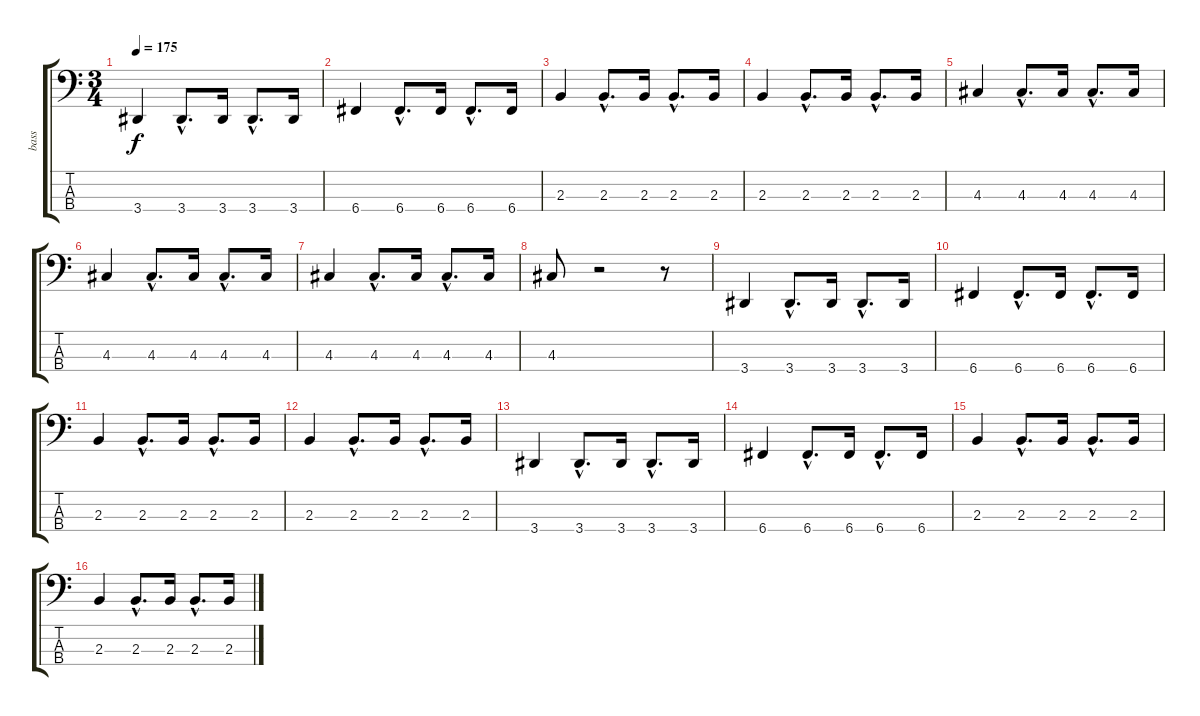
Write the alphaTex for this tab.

\track ("bass" "bass") {instrument electricbassfinger}
\staff {score tabs}
\tuning (G2 D2 A1 C1) {hide}
\ts (3 4)
\tempo 175
\clef f4
\ks c
3.4.4{dy f} 3.4{hac}.8{d} 3.4.16 3.4{hac}.8{d} 3.4.16 |
6.4.4 6.4{hac}.8{d} 6.4.16 6.4{hac}.8{d} 6.4.16 |
2.3.4 2.3{hac}.8{d} 2.3.16 2.3{hac}.8{d} 2.3.16 |
2.3.4 2.3{hac}.8{d} 2.3.16 2.3{hac}.8{d} 2.3.16 |
4.3.4 4.3{hac}.8{d} 4.3.16 4.3{hac}.8{d} 4.3.16 |
4.3.4 4.3{hac}.8{d} 4.3.16 4.3{hac}.8{d} 4.3.16 |
4.3.4 4.3{hac}.8{d} 4.3.16 4.3{hac}.8{d} 4.3.16 |
4.3.8 r.2 r.8 |
3.4.4 3.4{hac}.8{d} 3.4.16 3.4{hac}.8{d} 3.4.16 |
6.4.4 6.4{hac}.8{d} 6.4.16 6.4{hac}.8{d} 6.4.16 |
2.3.4 2.3{hac}.8{d} 2.3.16 2.3{hac}.8{d} 2.3.16 |
2.3.4 2.3{hac}.8{d} 2.3.16 2.3{hac}.8{d} 2.3.16 |
3.4.4 3.4{hac}.8{d} 3.4.16 3.4{hac}.8{d} 3.4.16 |
6.4.4 6.4{hac}.8{d} 6.4.16 6.4{hac}.8{d} 6.4.16 |
2.3.4 2.3{hac}.8{d} 2.3.16 2.3{hac}.8{d} 2.3.16 |
2.3.4 2.3{hac}.8{d} 2.3.16 2.3{hac}.8{d} 2.3.16
